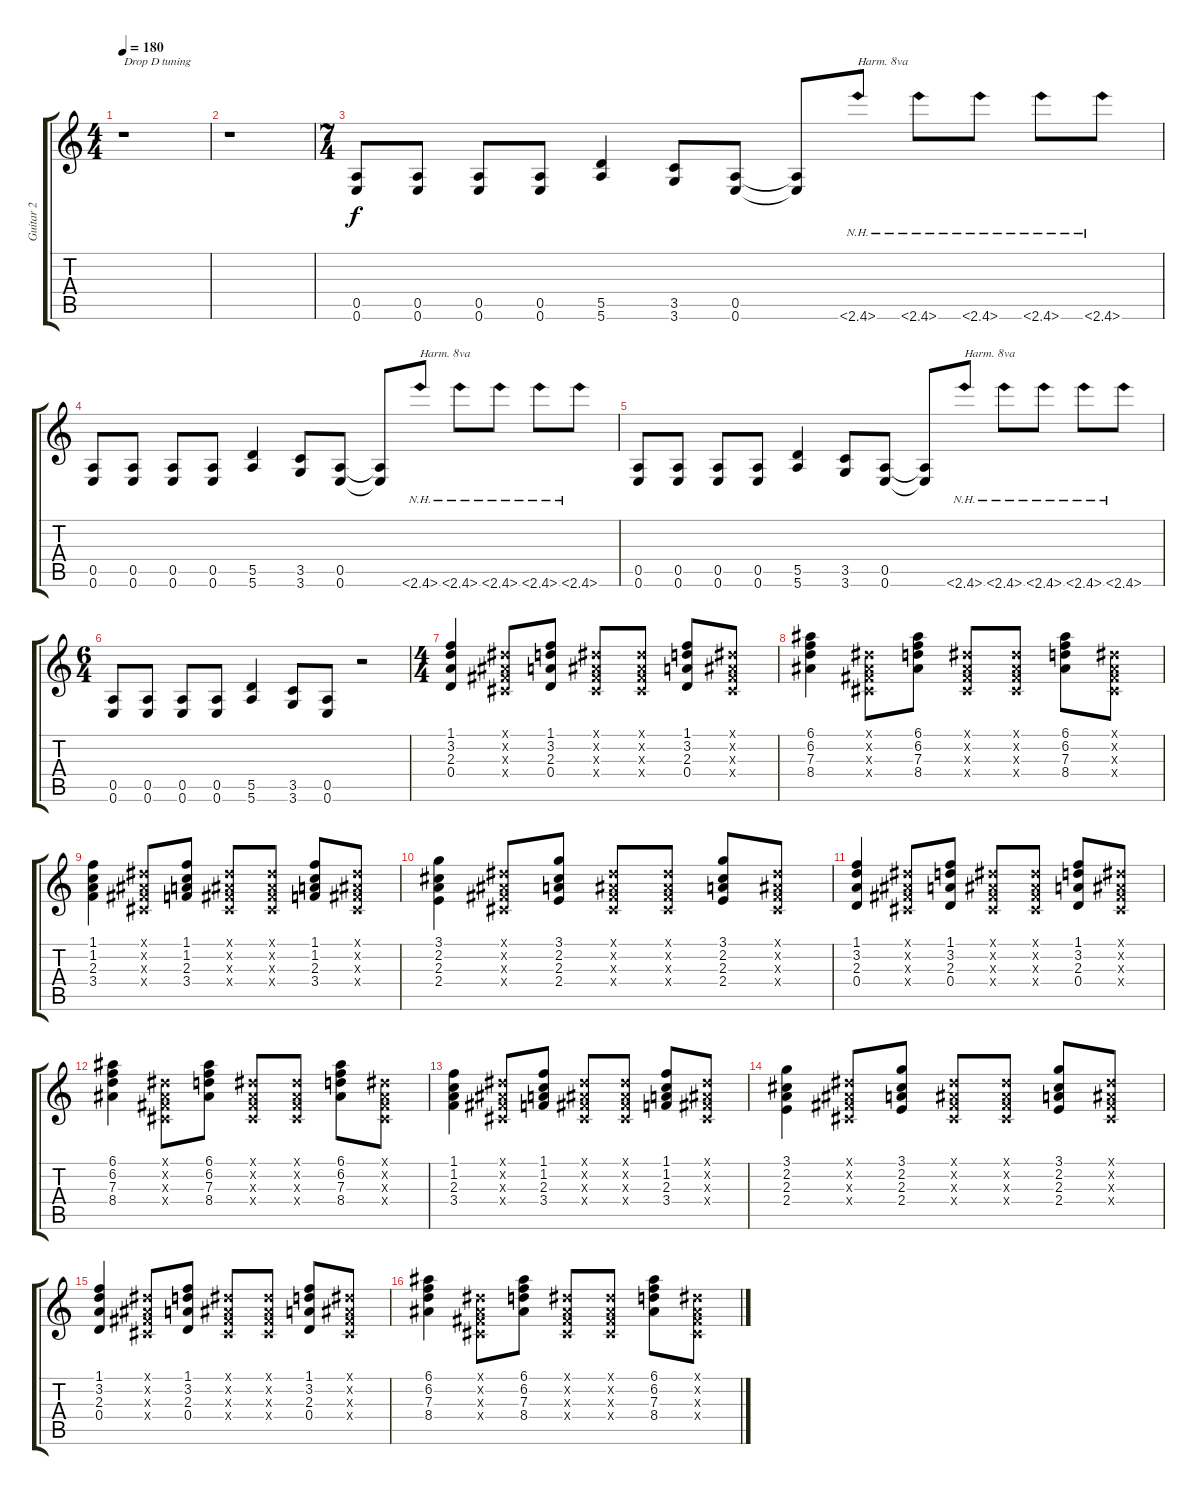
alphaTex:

\track ("Guitar 2" "Guitar 2") {instrument distortionguitar}
\staff {score tabs}
\tuning (E4 B3 G3 D3 A2 E2) {hide}
\ts (4 4)
\tempo 180
\clef g2
\ks c
r.1{txt "Drop D tuning" dy f instrument distortionguitar} |
r.1 |
\ts (7 4)
(0.5 0.6).8 (0.5 0.6).8 (0.5 0.6).8 (0.5 0.6).8 (5.5 5.6).4 (3.5 3.6).8 (0.5 0.6).8 (0.5{t} 0.6{t}).8 2.6{nh}.8{txt "Harm. 8va"} 2.6{nh}.8 2.6{nh}.8 2.6{nh}.8 2.6{nh}.8 |
(0.5 0.6).8 (0.5 0.6).8 (0.5 0.6).8 (0.5 0.6).8 (5.5 5.6).4 (3.5 3.6).8 (0.5 0.6).8 (0.5{t} 0.6{t}).8 2.6{nh}.8{txt "Harm. 8va"} 2.6{nh}.8 2.6{nh}.8 2.6{nh}.8 2.6{nh}.8 |
(0.5 0.6).8 (0.5 0.6).8 (0.5 0.6).8 (0.5 0.6).8 (5.5 5.6).4 (3.5 3.6).8 (0.5 0.6).8 (0.5{t} 0.6{t}).8 2.6{nh}.8{txt "Harm. 8va"} 2.6{nh}.8 2.6{nh}.8 2.6{nh}.8 2.6{nh}.8 |
\ts (6 4)
(0.5 0.6).8 (0.5 0.6).8 (0.5 0.6).8 (0.5 0.6).8 (5.5 5.6).4 (3.5 3.6).8 (0.5 0.6).8 r.2 |
\ts (4 4)
(1.1 3.2 2.3 0.4).4 (-1.1{x} -1.2{x} -1.3{x} -1.4{x}).8 (1.1 3.2 2.3 0.4).8 (-1.1{x} -1.2{x} -1.3{x} -1.4{x}).8 (-1.1{x} -1.2{x} -1.3{x} -1.4{x}).8 (1.1 3.2 2.3 0.4).8 (-1.1{x} -1.2{x} -1.3{x} -1.4{x}).8 |
(6.1 6.2 7.3 8.4).4 (-1.1{x} -1.2{x} -1.3{x} -1.4{x}).8 (6.1 6.2 7.3 8.4).8 (-1.1{x} -1.2{x} -1.3{x} -1.4{x}).8 (-1.1{x} -1.2{x} -1.3{x} -1.4{x}).8 (6.1 6.2 7.3 8.4).8 (-1.1{x} -1.2{x} -1.3{x} -1.4{x}).8 |
(1.1 1.2 2.3 3.4).4 (-1.1{x} -1.2{x} -1.3{x} -1.4{x}).8 (1.1 1.2 2.3 3.4).8 (-1.1{x} -1.2{x} -1.3{x} -1.4{x}).8 (-1.1{x} -1.2{x} -1.3{x} -1.4{x}).8 (1.1 1.2 2.3 3.4).8 (-1.1{x} -1.2{x} -1.3{x} -1.4{x}).8 |
(3.1 2.2 2.3 2.4).4 (-1.1{x} -1.2{x} -1.3{x} -1.4{x}).8 (3.1 2.2 2.3 2.4).8 (-1.1{x} -1.2{x} -1.3{x} -1.4{x}).8 (-1.1{x} -1.2{x} -1.3{x} -1.4{x}).8 (3.1 2.2 2.3 2.4).8 (-1.1{x} -1.2{x} -1.3{x} -1.4{x}).8 |
(1.1 3.2 2.3 0.4).4 (-1.1{x} -1.2{x} -1.3{x} -1.4{x}).8 (1.1 3.2 2.3 0.4).8 (-1.1{x} -1.2{x} -1.3{x} -1.4{x}).8 (-1.1{x} -1.2{x} -1.3{x} -1.4{x}).8 (1.1 3.2 2.3 0.4).8 (-1.1{x} -1.2{x} -1.3{x} -1.4{x}).8 |
(6.1 6.2 7.3 8.4).4 (-1.1{x} -1.2{x} -1.3{x} -1.4{x}).8 (6.1 6.2 7.3 8.4).8 (-1.1{x} -1.2{x} -1.3{x} -1.4{x}).8 (-1.1{x} -1.2{x} -1.3{x} -1.4{x}).8 (6.1 6.2 7.3 8.4).8 (-1.1{x} -1.2{x} -1.3{x} -1.4{x}).8 |
(1.1 1.2 2.3 3.4).4 (-1.1{x} -1.2{x} -1.3{x} -1.4{x}).8 (1.1 1.2 2.3 3.4).8 (-1.1{x} -1.2{x} -1.3{x} -1.4{x}).8 (-1.1{x} -1.2{x} -1.3{x} -1.4{x}).8 (1.1 1.2 2.3 3.4).8 (-1.1{x} -1.2{x} -1.3{x} -1.4{x}).8 |
(3.1 2.2 2.3 2.4).4 (-1.1{x} -1.2{x} -1.3{x} -1.4{x}).8 (3.1 2.2 2.3 2.4).8 (-1.1{x} -1.2{x} -1.3{x} -1.4{x}).8 (-1.1{x} -1.2{x} -1.3{x} -1.4{x}).8 (3.1 2.2 2.3 2.4).8 (-1.1{x} -1.2{x} -1.3{x} -1.4{x}).8 |
(1.1 3.2 2.3 0.4).4 (-1.1{x} -1.2{x} -1.3{x} -1.4{x}).8 (1.1 3.2 2.3 0.4).8 (-1.1{x} -1.2{x} -1.3{x} -1.4{x}).8 (-1.1{x} -1.2{x} -1.3{x} -1.4{x}).8 (1.1 3.2 2.3 0.4).8 (-1.1{x} -1.2{x} -1.3{x} -1.4{x}).8 |
(6.1 6.2 7.3 8.4).4 (-1.1{x} -1.2{x} -1.3{x} -1.4{x}).8 (6.1 6.2 7.3 8.4).8 (-1.1{x} -1.2{x} -1.3{x} -1.4{x}).8 (-1.1{x} -1.2{x} -1.3{x} -1.4{x}).8 (6.1 6.2 7.3 8.4).8 (-1.1{x} -1.2{x} -1.3{x} -1.4{x}).8
